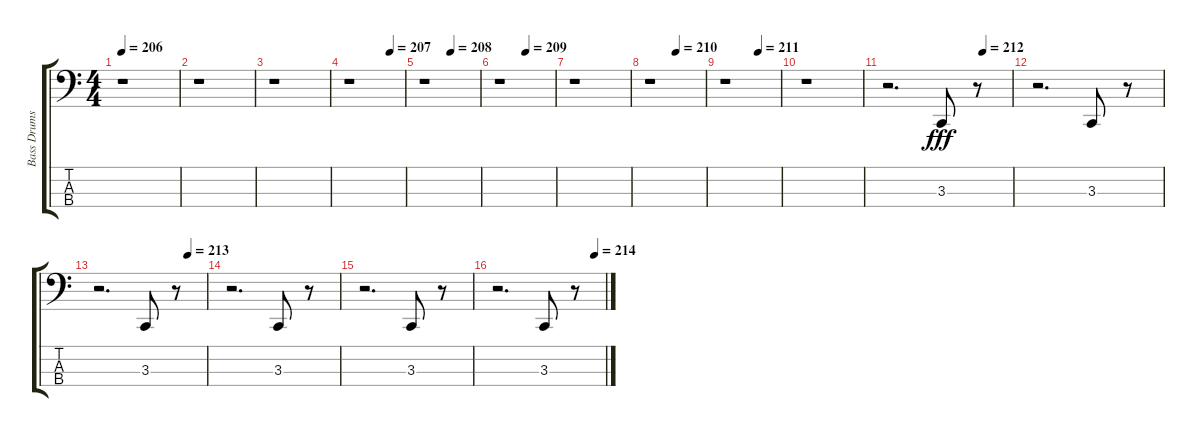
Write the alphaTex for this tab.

\track ("Bass Drums" "Bass Drums") {instrument acousticgrandpiano}
\staff {score tabs}
\tuning (G2 D2 A1 E1) {hide}
\ts (4 4)
\tempo 206
\clef f4
\ks c
r.1{dy fff} |
r.1 |
r.1 |
\tempo (207 0.75)
r.1 |
\tempo (208 0.4895833333333333)
r.1 |
\tempo (209 0.4895833333333333)
r.1 |
r.1 |
\tempo (210 0.4895833333333333)
r.1 |
\tempo (211 0.6145833333333334)
r.1 |
r.1 |
\tempo (212 0.7708333333333334)
r.2{d} 3.3.8{volume 11 instrument violin} r.8 |
r.2{d} 3.3.8 r.8 |
\tempo (213 0.8333333333333334)
r.2{d} 3.3.8 r.8 |
r.2{d} 3.3.8 r.8 |
r.2{d} 3.3.8 r.8 |
\tempo (214 0.90625)
r.2{d} 3.3.8 r.8
